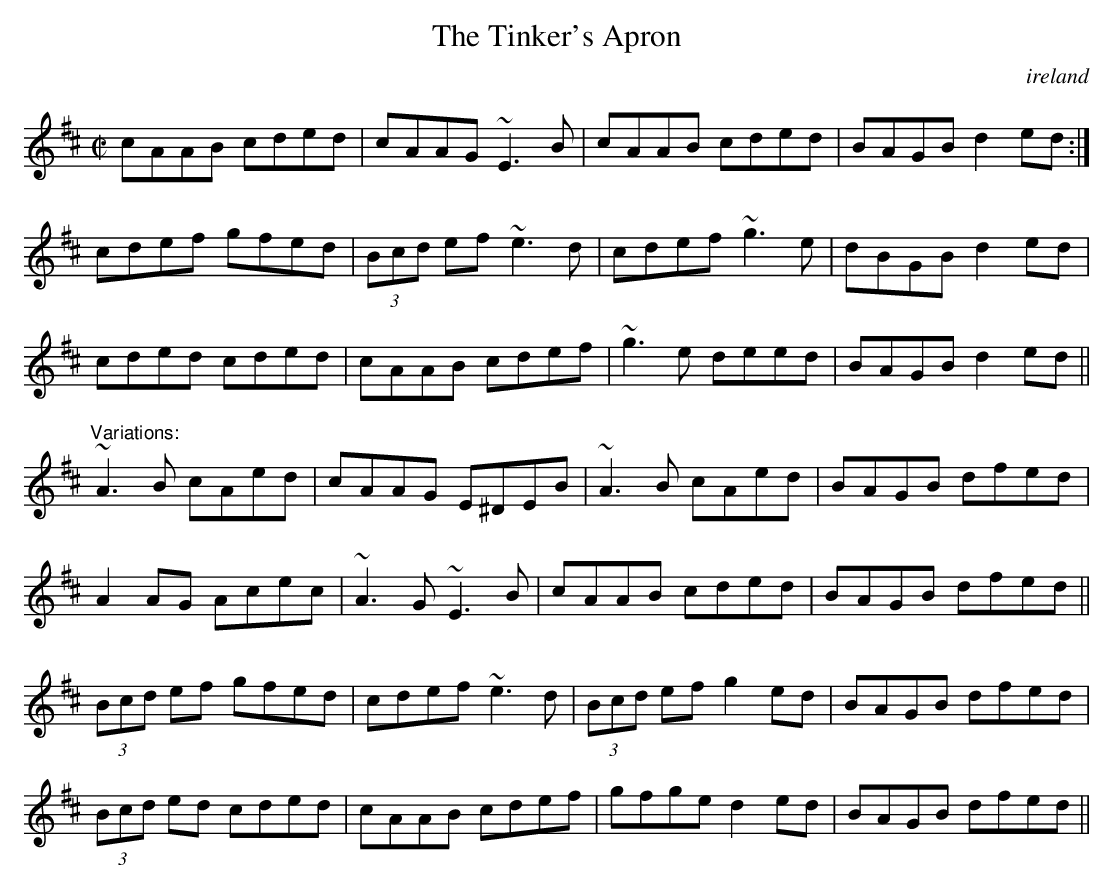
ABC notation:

X:1
T:Tinker's Apron, The
O:ireland
M:C|
K:Amix
cAAB cded|cAAG ~E3B|cAAB cded|BAGB d2ed:|
cdef gfed|(3Bcd ef ~e3d|cdef ~g3e|dBGB d2ed|
cded cded|cAAB cdef|~g3e deed|BAGB d2ed||
"Variations:"
~A3B cAed|cAAG E^DEB|~A3B cAed|BAGB dfed|
A2AG Acec|~A3G ~E3B|cAAB cded|BAGB dfed||
(3Bcd ef gfed|cdef ~e3d|(3Bcd ef g2ed|BAGB dfed|
(3Bcd ed cded|cAAB cdef|gfge d2ed|BAGB dfed||
